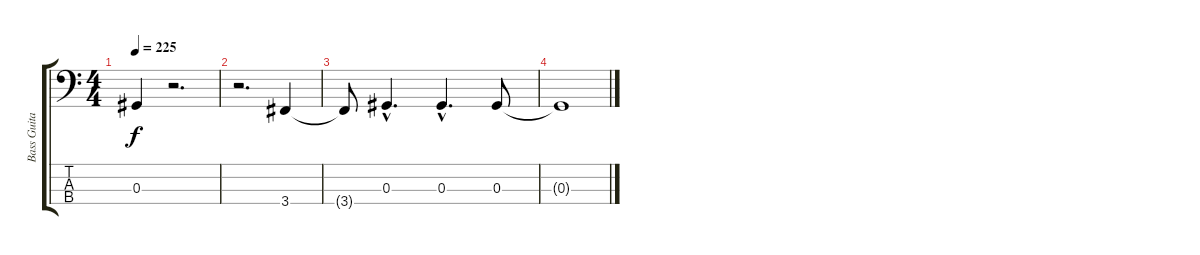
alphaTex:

\track ("Bass Guitar" "Bass Guita") {instrument electricbasspick}
\staff {score tabs}
\tuning (Gb2 Db2 Ab1 Eb1) {hide}
\ts (4 4)
\tempo 225
\clef f4
\ks c
0.3.4{dy f} r.2{d} |
r.2{d} 3.4.4 |
3.4{t}.8 0.3{hac}.4{d} 0.3{hac}.4{d} 0.3.8 |
0.3{t}.1
